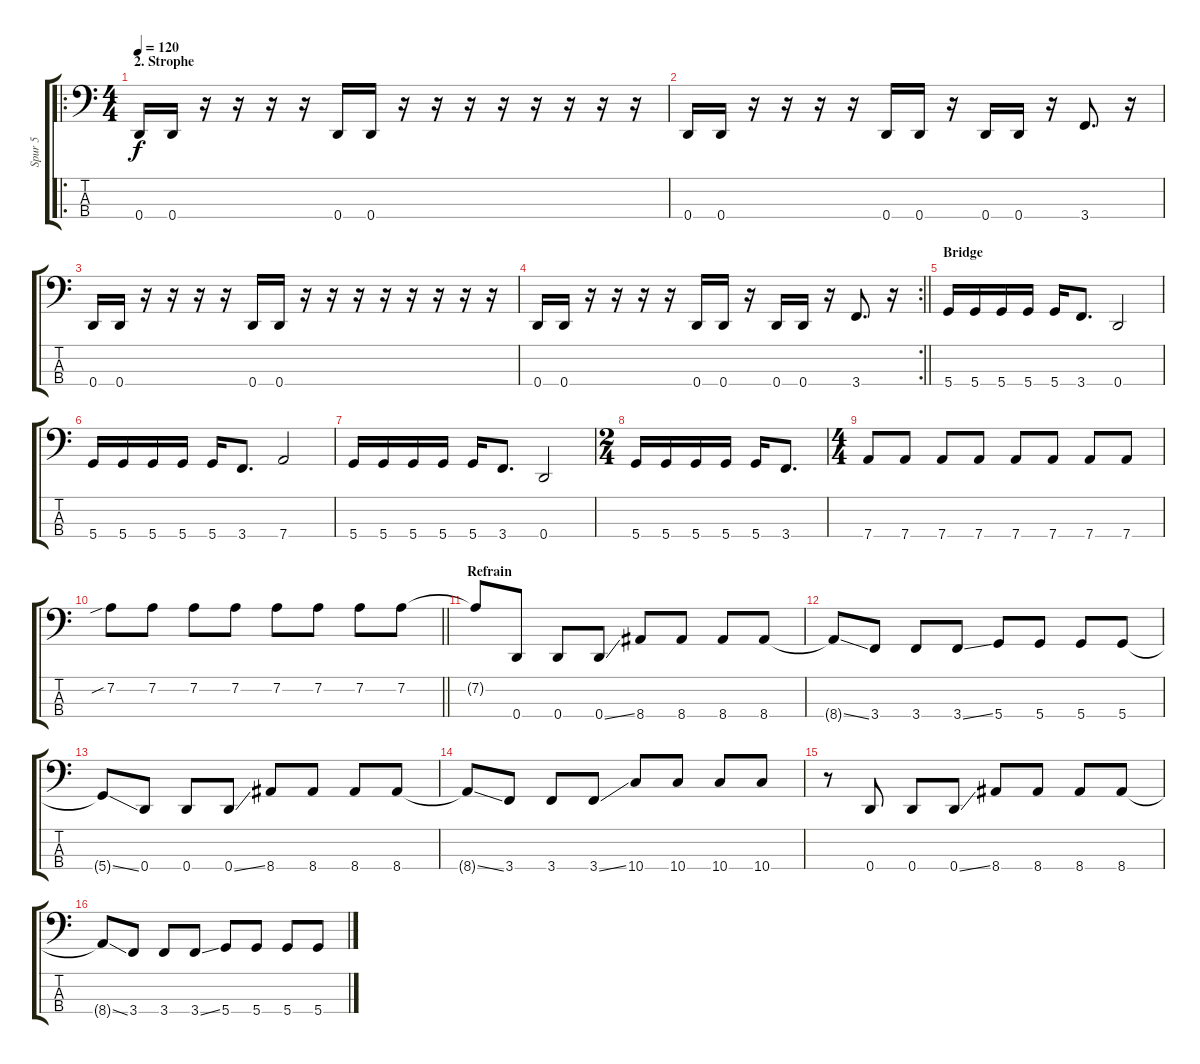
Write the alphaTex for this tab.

\track ("Spur 5" "Spur 5") {instrument electricbassfinger}
\staff {score tabs}
\tuning (G2 D2 A1 D1) {hide}
\ro
\ts (4 4)
\section ("" "2. Strophe")
\tempo 120
\clef f4
\ks c
0.4.16{dy f} 0.4.16 r.16 r.16 r.16 r.16 0.4.16 0.4.16 r.16 r.16 r.16 r.16 r.16 r.16 r.16 r.16 |
0.4.16 0.4.16 r.16 r.16 r.16 r.16 0.4.16 0.4.16 r.16 0.4.16 0.4.16 r.16 3.4.8{d} r.16 |
0.4.16 0.4.16 r.16 r.16 r.16 r.16 0.4.16 0.4.16 r.16 r.16 r.16 r.16 r.16 r.16 r.16 r.16 |
\rc 2
\barLineRight lightlight
0.4.16 0.4.16 r.16 r.16 r.16 r.16 0.4.16 0.4.16 r.16 0.4.16 0.4.16 r.16 3.4.8{d} r.16 |
\section ("" "Bridge")
5.4.16 5.4.16 5.4.16 5.4.16 5.4.16 3.4.8{d} 0.4.2 |
5.4.16 5.4.16 5.4.16 5.4.16 5.4.16 3.4.8{d} 7.4.2 |
5.4.16 5.4.16 5.4.16 5.4.16 5.4.16 3.4.8{d} 0.4.2 |
\ts (2 4)
5.4.16 5.4.16 5.4.16 5.4.16 5.4.16 3.4.8{d} |
\ts (4 4)
7.4.8 7.4.8 7.4.8 7.4.8 7.4.8 7.4.8 7.4.8 7.4.8 |
\barLineRight lightlight
7.2{sib}.8 7.2.8 7.2.8 7.2.8 7.2.8 7.2.8 7.2.8 7.2.8 |
\section ("" "Refrain")
7.2{t}.8 0.4.8 0.4.8 0.4{ss}.8 8.4.8 8.4.8 8.4.8 8.4.8 |
8.4{ss t}.8 3.4.8 3.4.8 3.4{ss}.8 5.4.8 5.4.8 5.4.8 5.4.8 |
5.4{ss t}.8 0.4.8 0.4.8 0.4{ss}.8 8.4.8 8.4.8 8.4.8 8.4.8 |
8.4{ss t}.8 3.4.8 3.4.8 3.4{ss}.8 10.4.8 10.4.8 10.4.8 10.4.8 |
r.8 0.4.8 0.4.8 0.4{ss}.8 8.4.8 8.4.8 8.4.8 8.4.8 |
8.4{ss t}.8 3.4.8 3.4.8 3.4{ss}.8 5.4.8 5.4.8 5.4.8 5.4.8
